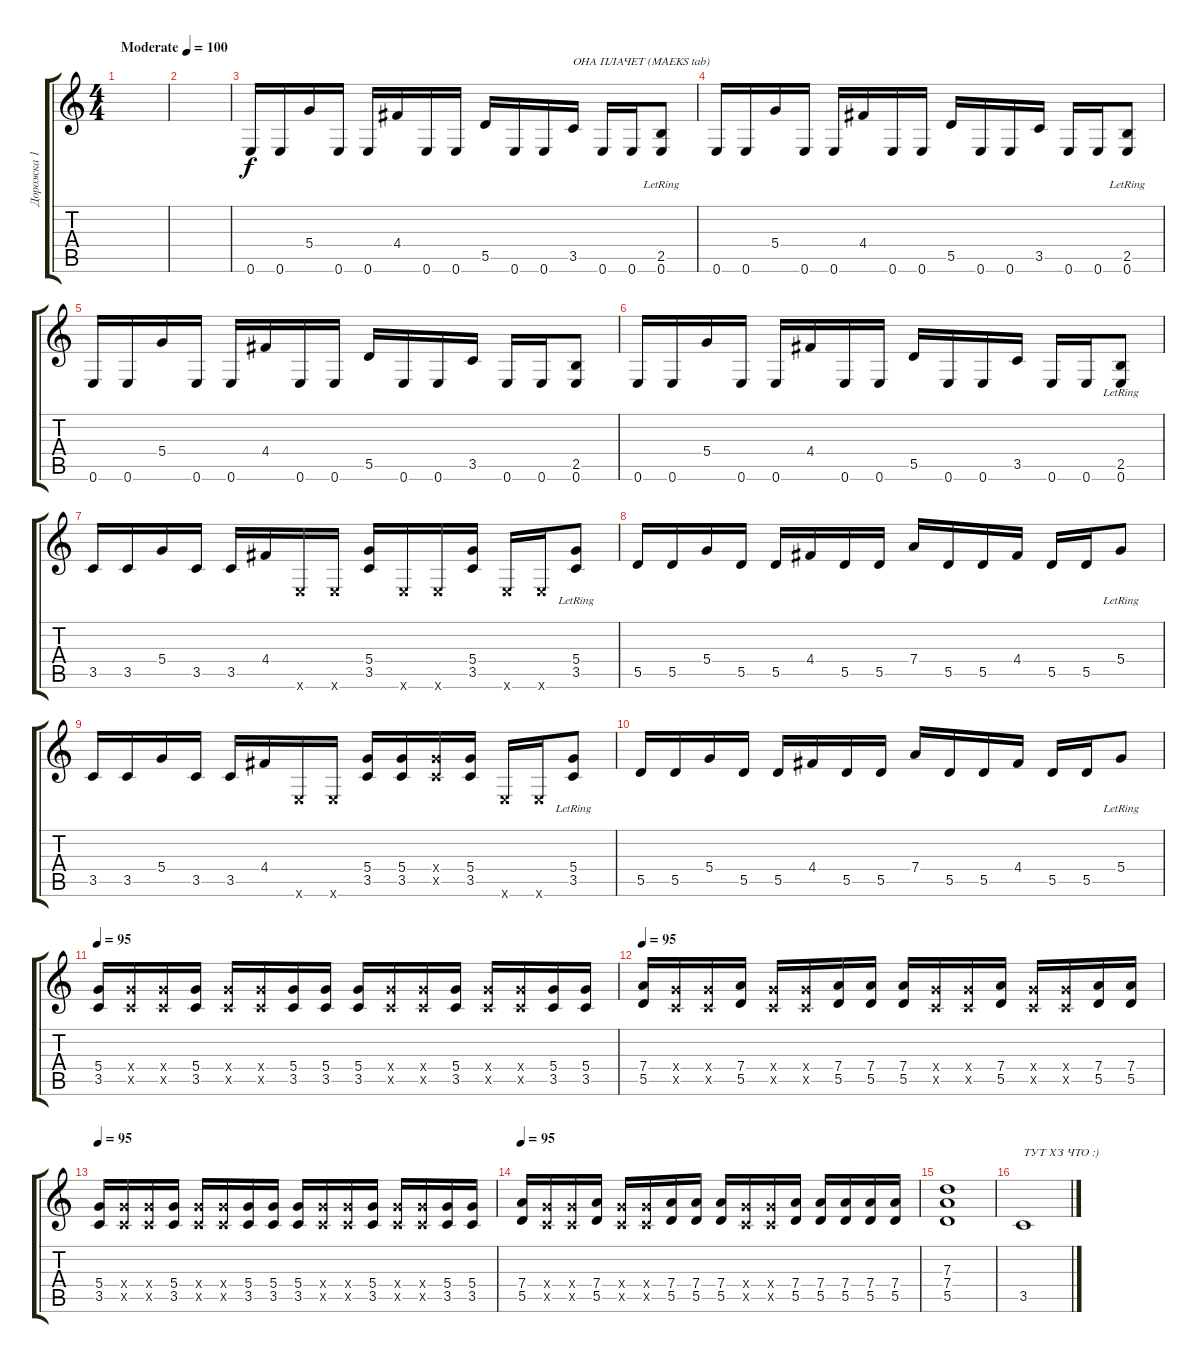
\track ("Дорожка 1" "Дорожка 1") {instrument distortionguitar}
\staff {score tabs}
\tuning (E4 B3 G3 D3 A2 E2) {hide}
\ts (4 4)
\tempo (100 "Moderate")
\clef g2
\ks c
|
|
0.6.16 0.6.16 5.4.16 0.6.16 0.6.16 4.4.16 0.6.16 0.6.16 5.5.16 0.6.16 0.6.16 3.5.16{txt "ОНА ПЛАЧЕТ (MAEKS tab)"} 0.6.16 0.6.16 (2.5{lr} 0.6).8 |
0.6.16 0.6.16 5.4.16 0.6.16 0.6.16 4.4.16 0.6.16 0.6.16 5.5.16 0.6.16 0.6.16 3.5.16 0.6.16 0.6.16 (2.5{lr} 0.6).8 |
0.6.16 0.6.16 5.4.16 0.6.16 0.6.16 4.4.16 0.6.16 0.6.16 5.5.16 0.6.16 0.6.16 3.5.16 0.6.16 0.6.16 (2.5 0.6).8 |
0.6.16 0.6.16 5.4.16 0.6.16 0.6.16 4.4.16 0.6.16 0.6.16 5.5.16 0.6.16 0.6.16 3.5.16 0.6.16 0.6.16 (2.5{lr} 0.6).8 |
3.5.16 3.5.16 5.4.16 3.5.16 3.5.16 4.4.16 0.6{x}.16 0.6{x}.16 (5.4 3.5).16 0.6{x}.16 0.6{x}.16 (5.4 3.5).16 0.6{x}.16 0.6{x}.16 (5.4 3.5{lr}).8 |
5.5.16 5.5.16 5.4.16 5.5.16 5.5.16 4.4.16 5.5.16 5.5.16 7.4.16 5.5.16 5.5.16 4.4.16 5.5.16 5.5.16 5.4{lr}.8 |
3.5.16 3.5.16 5.4.16 3.5.16 3.5.16 4.4.16 0.6{x}.16 0.6{x}.16 (5.4 3.5).16 (5.4 3.5).16 (5.4{x} 3.5{x}).16 (5.4 3.5).16 0.6{x}.16 0.6{x}.16 (5.4 3.5{lr}).8 |
5.5.16 5.5.16 5.4.16 5.5.16 5.5.16 4.4.16 5.5.16 5.5.16 7.4.16 5.5.16 5.5.16 4.4.16 5.5.16 5.5.16 5.4{lr}.8 |
\tempo 95
(5.4 3.5).16 (5.4{x} 3.5{x}).16 (5.4{x} 3.5{x}).16 (5.4 3.5).16 (5.4{x} 3.5{x}).16 (5.4{x} 3.5{x}).16 (5.4 3.5).16 (5.4 3.5).16 (5.4 3.5).16 (5.4{x} 3.5{x}).16 (5.4{x} 3.5{x}).16 (5.4 3.5).16 (5.4{x} 3.5{x}).16 (5.4{x} 3.5{x}).16 (5.4 3.5).16 (5.4 3.5).16 |
\tempo 95
(7.4 5.5).16 (5.4{x} 3.5{x}).16 (5.4{x} 3.5{x}).16 (7.4 5.5).16 (5.4{x} 3.5{x}).16 (5.4{x} 3.5{x}).16 (7.4 5.5).16 (7.4 5.5).16 (7.4 5.5).16 (5.4{x} 3.5{x}).16 (5.4{x} 3.5{x}).16 (7.4 5.5).16 (5.4{x} 3.5{x}).16 (5.4{x} 3.5{x}).16 (7.4 5.5).16 (7.4 5.5).16 |
\tempo 95
(5.4 3.5).16 (5.4{x} 3.5{x}).16 (5.4{x} 3.5{x}).16 (5.4 3.5).16 (5.4{x} 3.5{x}).16 (5.4{x} 3.5{x}).16 (5.4 3.5).16 (5.4 3.5).16 (5.4 3.5).16 (5.4{x} 3.5{x}).16 (5.4{x} 3.5{x}).16 (5.4 3.5).16 (5.4{x} 3.5{x}).16 (5.4{x} 3.5{x}).16 (5.4 3.5).16 (5.4 3.5).16 |
\tempo 95
(7.4 5.5).16 (5.4{x} 3.5{x}).16 (5.4{x} 3.5{x}).16 (7.4 5.5).16 (5.4{x} 3.5{x}).16 (5.4{x} 3.5{x}).16 (7.4 5.5).16 (7.4 5.5).16 (7.4 5.5).16 (5.4{x} 3.5{x}).16 (5.4{x} 3.5{x}).16 (7.4 5.5).16 (7.4 5.5).16 (7.4 5.5).16 (7.4 5.5).16 (7.4 5.5).16 |
(7.3 7.4 5.5).1 |
3.5.1{txt "ТУТ ХЗ ЧТО :)"}
